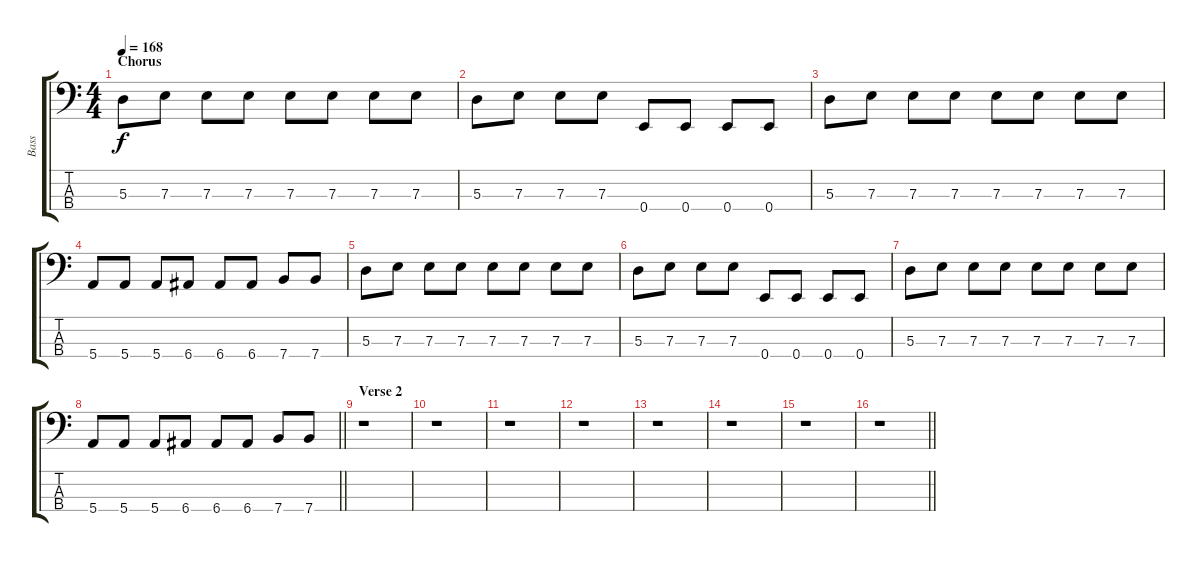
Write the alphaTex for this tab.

\track ("Bass" "Bass") {instrument electricbassfinger}
\staff {score tabs}
\tuning (G2 D2 A1 E1) {hide}
\ts (4 4)
\section ("" "Chorus")
\tempo 168
\clef f4
\ks c
5.3.8{dy f} 7.3.8 7.3.8 7.3.8 7.3.8 7.3.8 7.3.8 7.3.8 |
5.3.8 7.3.8 7.3.8 7.3.8 0.4.8 0.4.8 0.4.8 0.4.8 |
5.3.8 7.3.8 7.3.8 7.3.8 7.3.8 7.3.8 7.3.8 7.3.8 |
5.4.8 5.4.8 5.4.8 6.4.8 6.4.8 6.4.8 7.4.8 7.4.8 |
5.3.8 7.3.8 7.3.8 7.3.8 7.3.8 7.3.8 7.3.8 7.3.8 |
5.3.8 7.3.8 7.3.8 7.3.8 0.4.8 0.4.8 0.4.8 0.4.8 |
5.3.8 7.3.8 7.3.8 7.3.8 7.3.8 7.3.8 7.3.8 7.3.8 |
\barLineRight lightlight
5.4.8 5.4.8 5.4.8 6.4.8 6.4.8 6.4.8 7.4.8 7.4.8 |
\section ("" "Verse 2")
r.1 |
r.1 |
r.1 |
r.1 |
r.1 |
r.1 |
r.1 |
\barLineRight lightlight
r.1
